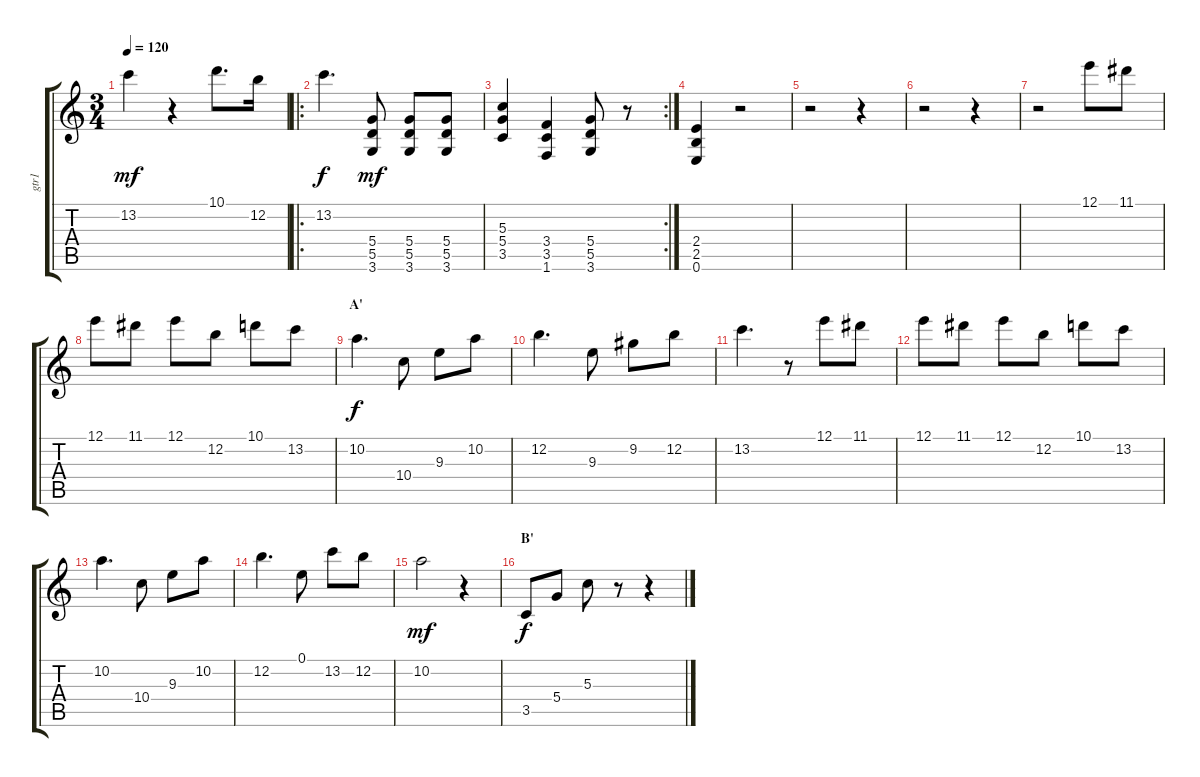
\track ("gtr1" "gtr1") {instrument distortionguitar}
\staff {score tabs}
\tuning (E4 B3 G3 D3 A2 E2) {hide}
\ts (3 4)
\tempo 120
\clef g2
\ks c
13.2.4{dy mf} r.4 10.1.8{d} 12.2.16 |
\ro
13.2.4{d dy f} (5.4 5.5 3.6).8{dy mf} (5.4 5.5 3.6).8 (5.4 5.5 3.6).8 |
\rc 2
(5.3 5.4 3.5).4 (3.4 3.5 1.6).4 (5.4 5.5 3.6).8 r.8 |
(2.4 2.5 0.6).4 r.2 |
r.2 r.4 |
r.2 r.4 |
r.2 12.1.8 11.1.8 |
12.1.8 11.1.8 12.1.8 12.2.8 10.1.8 13.2.8 |
\section ("" "A'")
10.2.4{d dy f} 10.4.8 9.3.8 10.2.8 |
12.2.4{d} 9.3.8 9.2.8 12.2.8 |
13.2.4{d} r.8 12.1.8 11.1.8 |
12.1.8 11.1.8 12.1.8 12.2.8 10.1.8 13.2.8 |
10.2.4{d} 10.4.8 9.3.8 10.2.8 |
12.2.4{d} 0.1.8 13.2.8 12.2.8 |
10.2.2{dy mf} r.4 |
\section ("" "B'")
3.5.8{dy f} 5.4.8 5.3.8 r.8 r.4
